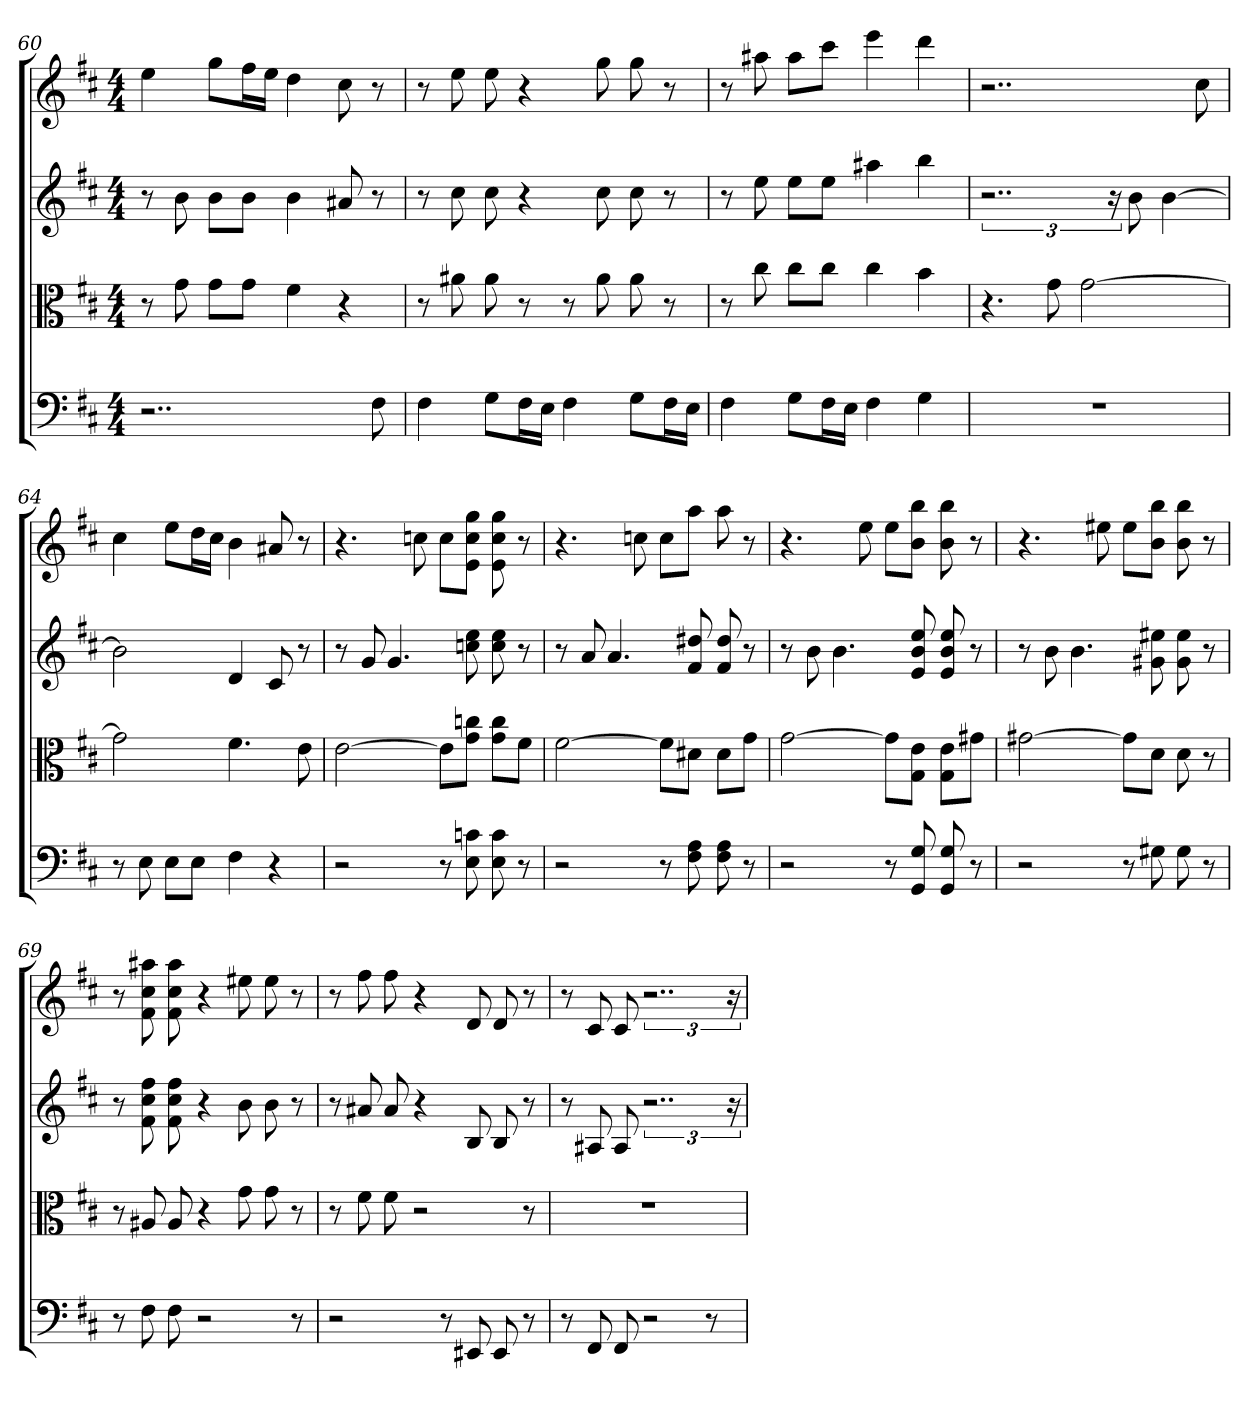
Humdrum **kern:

**kern	**kern	**kern	**kern
*part4	*part3	*part2	*part1
*staff4	*staff3	*staff2	*staff1
*clefF4	*clefC3	*	*
*k[f#c#]	*k[f#c#]	*k[f#c#]	*k[f#c#]
*b:	*b:	*b:	*b:
*M4/4	*M4/4	*M4/4	*M4/4
=60	=60	=60	=60
2..r	8r	8r	4ee
.	8g	8b	.
.	8g\L	8bL	8ggL
.	8g\J	8bJ	16ff#L
.	.	.	16eeJJ
.	4f#	4b	4dd
.	4r	8a#X	8cc#
8F#	.	8r	8r
=61	=61	=61	=61
4F#	8r	8r	8r
.	8a#X	8cc#	8ee
8G\L	8a#	8cc#	8ee
16F#\L	8r	4r	4r
16E\JJ	.	.	.
4F#	8r	.	.
.	8a#	8cc#	8gg
8G\L	8a#	8cc#	8gg
16F#\L	8r	8r	8r
16E\JJ	.	.	.
=62	=62	=62	=62
4F#	8r	8r	8r
.	8cc#	8ee	8aa#X
8G\L	8cc#\L	8eeL	8aa#L
16F#\L	8cc#\J	8eeJ	8ccc#J
16E\JJ	.	.	.
4F#	4cc#	4aa#X	4eee
4G	4b	4bb	4ddd
=63	=63	=63	=63
1r	4.r	3..r	2..r
.	8g	.	.
.	[2g	.	.
.	.	24r	.
.	.	8b	.
.	.	[4b	.
.	.	.	8cc#
=64	=64	=64	=64
8r	2g]	2b]	4cc#
8E	.	.	.
8E\L	.	.	8eeL
8E\J	.	.	16ddL
.	.	.	16cc#JJ
4F#	4.f#	4d	4b
4r	.	8c#	8a#X
.	8e	8r	8r
=65	=65	=65	=65
2r	[2e	8r	4.r
.	.	8g	.
.	.	4.g	.
.	.	.	8ccn
8r	8e\L]	.	8ccL
8E 8cn	8g\ 8ccn\J	8ccn 8ee	8e 8cc 8ggJ
8E 8c	8g\ 8cc\L	8cc 8ee	8e 8cc 8gg
8r	8f#\J	8r	8r
=66	=66	=66	=66
2r	[2f#	8r	4.r
.	.	8a	.
.	.	4.a	.
.	.	.	8ccn
8r	8f#\L]	.	8ccL
8F# 8A	8d#X\J	8f# 8dd#X	8aaJ
8F# 8A	8d#\L	8f# 8dd#	8aa
8r	8g\J	8r	8r
=67	=67	=67	=67
2r	[2g	8r	4.r
.	.	8b	.
.	.	4.b	.
.	.	.	8ee
8r	8g\L]	.	8eeL
8GG 8G	8G\ 8e\J	8e 8b 8ee	8b 8bbJ
8GG 8G	8G\ 8e\L	8e 8b 8ee	8b 8bb
8r	8g#X\J	8r	8r
=68	=68	=68	=68
2r	[2g#X	8r	4.r
.	.	8b	.
.	.	4.b	.
.	.	.	8ee#X
8r	8g#\L]	.	8ee#L
8G#X	8d\J	8g#X 8ee#X	8b 8bbJ
8G#	8d	8g# 8ee#	8b 8bb
8r	8r	8r	8r
=69	=69	=69	=69
8r	8r	8r	8r
8F#	8A#X	8f# 8cc# 8ff#	8f# 8cc# 8aa#X
8F#	8A#	8f# 8cc# 8ff#	8f# 8cc# 8aa#
2r	4r	4r	4r
.	8g	8b	8ee#X
.	8g	8b	8ee#
8r	8r	8r	8r
=70	=70	=70	=70
2r	8r	8r	8r
.	8f#	8a#X	8ff#
.	8f#	8a#	8ff#
.	2r	4r	4r
8r	.	.	.
8EE#X	.	8B	8d
8EE#	.	8B	8d
8r	8r	8r	8r
=71	=71	=71	=71
8r	1r	8r	8r
8FF#	.	8A#X	8c#
8FF#	.	8A#	8c#
2r	.	3..r	3..r
8r	.	.	.
.	.	24r	24r
=	=	=	=
*-	*-	*-	*-
